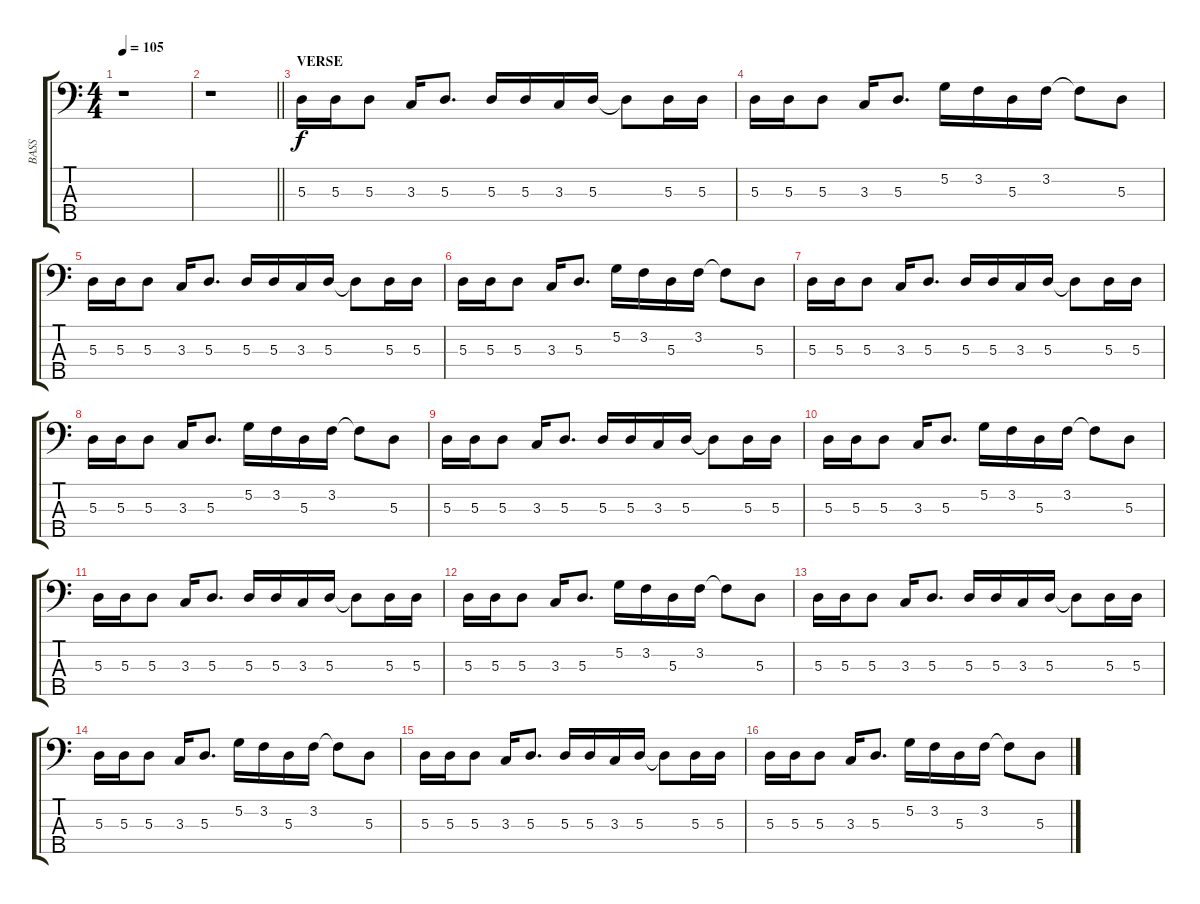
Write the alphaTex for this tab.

\track ("BASS" "BASS") {instrument electricbassfinger}
\staff {score tabs}
\tuning (G2 D2 A1 E1 B0) {hide}
\ts (4 4)
\tempo 105
\clef f4
\ks c
r.1{dy f} |
\barLineRight lightlight
r.1 |
\section ("" "VERSE")
5.3.16 5.3.16 5.3.8 3.3.16 5.3.8{d} 5.3.16 5.3.16 3.3.16 5.3.16 5.3{t}.8 5.3.16 5.3.16 |
5.3.16 5.3.16 5.3.8 3.3.16 5.3.8{d} 5.2.16 3.2.16 5.3.16 3.2.16 3.2{t}.8 5.3.8 |
5.3.16 5.3.16 5.3.8 3.3.16 5.3.8{d} 5.3.16 5.3.16 3.3.16 5.3.16 5.3{t}.8 5.3.16 5.3.16 |
5.3.16 5.3.16 5.3.8 3.3.16 5.3.8{d} 5.2.16 3.2.16 5.3.16 3.2.16 3.2{t}.8 5.3.8 |
5.3.16 5.3.16 5.3.8 3.3.16 5.3.8{d} 5.3.16 5.3.16 3.3.16 5.3.16 5.3{t}.8 5.3.16 5.3.16 |
5.3.16 5.3.16 5.3.8 3.3.16 5.3.8{d} 5.2.16 3.2.16 5.3.16 3.2.16 3.2{t}.8 5.3.8 |
5.3.16 5.3.16 5.3.8 3.3.16 5.3.8{d} 5.3.16 5.3.16 3.3.16 5.3.16 5.3{t}.8 5.3.16 5.3.16 |
5.3.16 5.3.16 5.3.8 3.3.16 5.3.8{d} 5.2.16 3.2.16 5.3.16 3.2.16 3.2{t}.8 5.3.8 |
5.3.16 5.3.16 5.3.8 3.3.16 5.3.8{d} 5.3.16 5.3.16 3.3.16 5.3.16 5.3{t}.8 5.3.16 5.3.16 |
5.3.16 5.3.16 5.3.8 3.3.16 5.3.8{d} 5.2.16 3.2.16 5.3.16 3.2.16 3.2{t}.8 5.3.8 |
5.3.16 5.3.16 5.3.8 3.3.16 5.3.8{d} 5.3.16 5.3.16 3.3.16 5.3.16 5.3{t}.8 5.3.16 5.3.16 |
5.3.16 5.3.16 5.3.8 3.3.16 5.3.8{d} 5.2.16 3.2.16 5.3.16 3.2.16 3.2{t}.8 5.3.8 |
5.3.16 5.3.16 5.3.8 3.3.16 5.3.8{d} 5.3.16 5.3.16 3.3.16 5.3.16 5.3{t}.8 5.3.16 5.3.16 |
5.3.16 5.3.16 5.3.8 3.3.16 5.3.8{d} 5.2.16 3.2.16 5.3.16 3.2.16 3.2{t}.8 5.3.8
